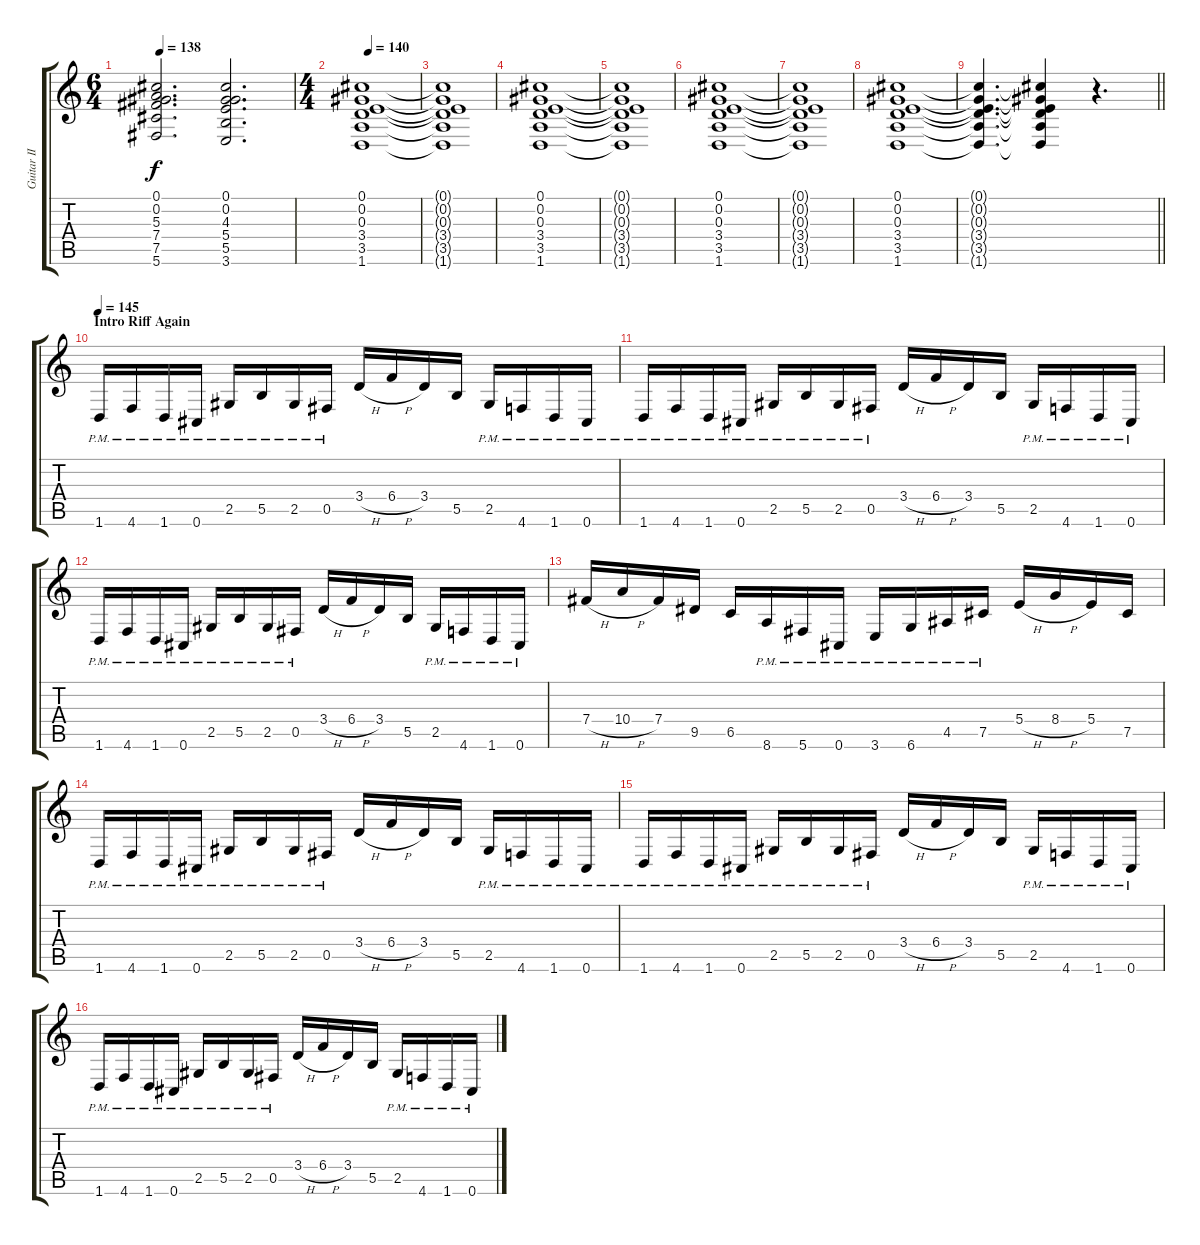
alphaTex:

\track ("Guitar II" "Guitar II") {instrument distortionguitar}
\staff {score tabs}
\tuning (Db4 Ab3 E3 B2 Gb2 Db2) {hide}
\ts (6 4)
\tempo 138
\clef g2
\ks c
(0.1 0.2 5.3 7.4 7.5 5.6).2{d dy f} (0.1 0.2 4.3 5.4 5.5 3.6).2{d} |
\ts (4 4)
\tempo 140
(0.1 0.2 0.3 3.4 3.5 1.6).1 |
(0.1{t} 0.2{t} 0.3{t} 3.4{t} 3.5{t} 1.6{t}).1 |
(0.1 0.2 0.3 3.4 3.5 1.6).1 |
(0.1{t} 0.2{t} 0.3{t} 3.4{t} 3.5{t} 1.6{t}).1 |
(0.1 0.2 0.3 3.4 3.5 1.6).1 |
(0.1{t} 0.2{t} 0.3{t} 3.4{t} 3.5{t} 1.6{t}).1 |
(0.1 0.2 0.3 3.4 3.5 1.6).1 |
\barLineRight lightlight
(0.1{t} 0.2{t} 0.3{t} 3.4{t} 3.5{t} 1.6{t}).4{d} (0.1{t} 0.2{t} 0.3{t} 3.4{t} 3.5{t} 1.6{t}).4 r.4{d} |
\section ("" "Intro Riff Again")
\tempo 145
1.6{pm}.16{volume 16} 4.6{pm}.16 1.6{pm}.16 0.6{pm}.16 2.5{pm}.16 5.5{pm}.16 2.5{pm}.16 0.5{pm}.16 3.4{h}.16 6.4{h}.16 3.4.16 5.5.16 2.5{pm}.16 4.6{pm}.16 1.6{pm}.16 0.6{pm}.16 |
1.6{pm}.16 4.6{pm}.16 1.6{pm}.16 0.6{pm}.16 2.5{pm}.16 5.5{pm}.16 2.5{pm}.16 0.5{pm}.16 3.4{h}.16 6.4{h}.16 3.4.16 5.5.16 2.5{pm}.16 4.6{pm}.16 1.6{pm}.16 0.6{pm}.16 |
1.6{pm}.16 4.6{pm}.16 1.6{pm}.16 0.6{pm}.16 2.5{pm}.16 5.5{pm}.16 2.5{pm}.16 0.5{pm}.16 3.4{h}.16 6.4{h}.16 3.4.16 5.5.16 2.5{pm}.16 4.6{pm}.16 1.6{pm}.16 0.6{pm}.16 |
7.4{h}.16 10.4{h}.16 7.4.16 9.5.16 6.5.16 8.6{pm}.16 5.6{pm}.16 0.6{pm}.16 3.6{pm}.16 6.6{pm}.16 4.5{pm}.16 7.5{pm}.16 5.4{h}.16 8.4{h}.16 5.4.16 7.5.16 |
1.6{pm}.16 4.6{pm}.16 1.6{pm}.16 0.6{pm}.16 2.5{pm}.16 5.5{pm}.16 2.5{pm}.16 0.5{pm}.16 3.4{h}.16 6.4{h}.16 3.4.16 5.5.16 2.5{pm}.16 4.6{pm}.16 1.6{pm}.16 0.6{pm}.16 |
1.6{pm}.16 4.6{pm}.16 1.6{pm}.16 0.6{pm}.16 2.5{pm}.16 5.5{pm}.16 2.5{pm}.16 0.5{pm}.16 3.4{h}.16 6.4{h}.16 3.4.16 5.5.16 2.5{pm}.16 4.6{pm}.16 1.6{pm}.16 0.6{pm}.16 |
1.6{pm}.16 4.6{pm}.16 1.6{pm}.16 0.6{pm}.16 2.5{pm}.16 5.5{pm}.16 2.5{pm}.16 0.5{pm}.16 3.4{h}.16 6.4{h}.16 3.4.16 5.5.16 2.5{pm}.16 4.6{pm}.16 1.6{pm}.16 0.6{pm}.16
